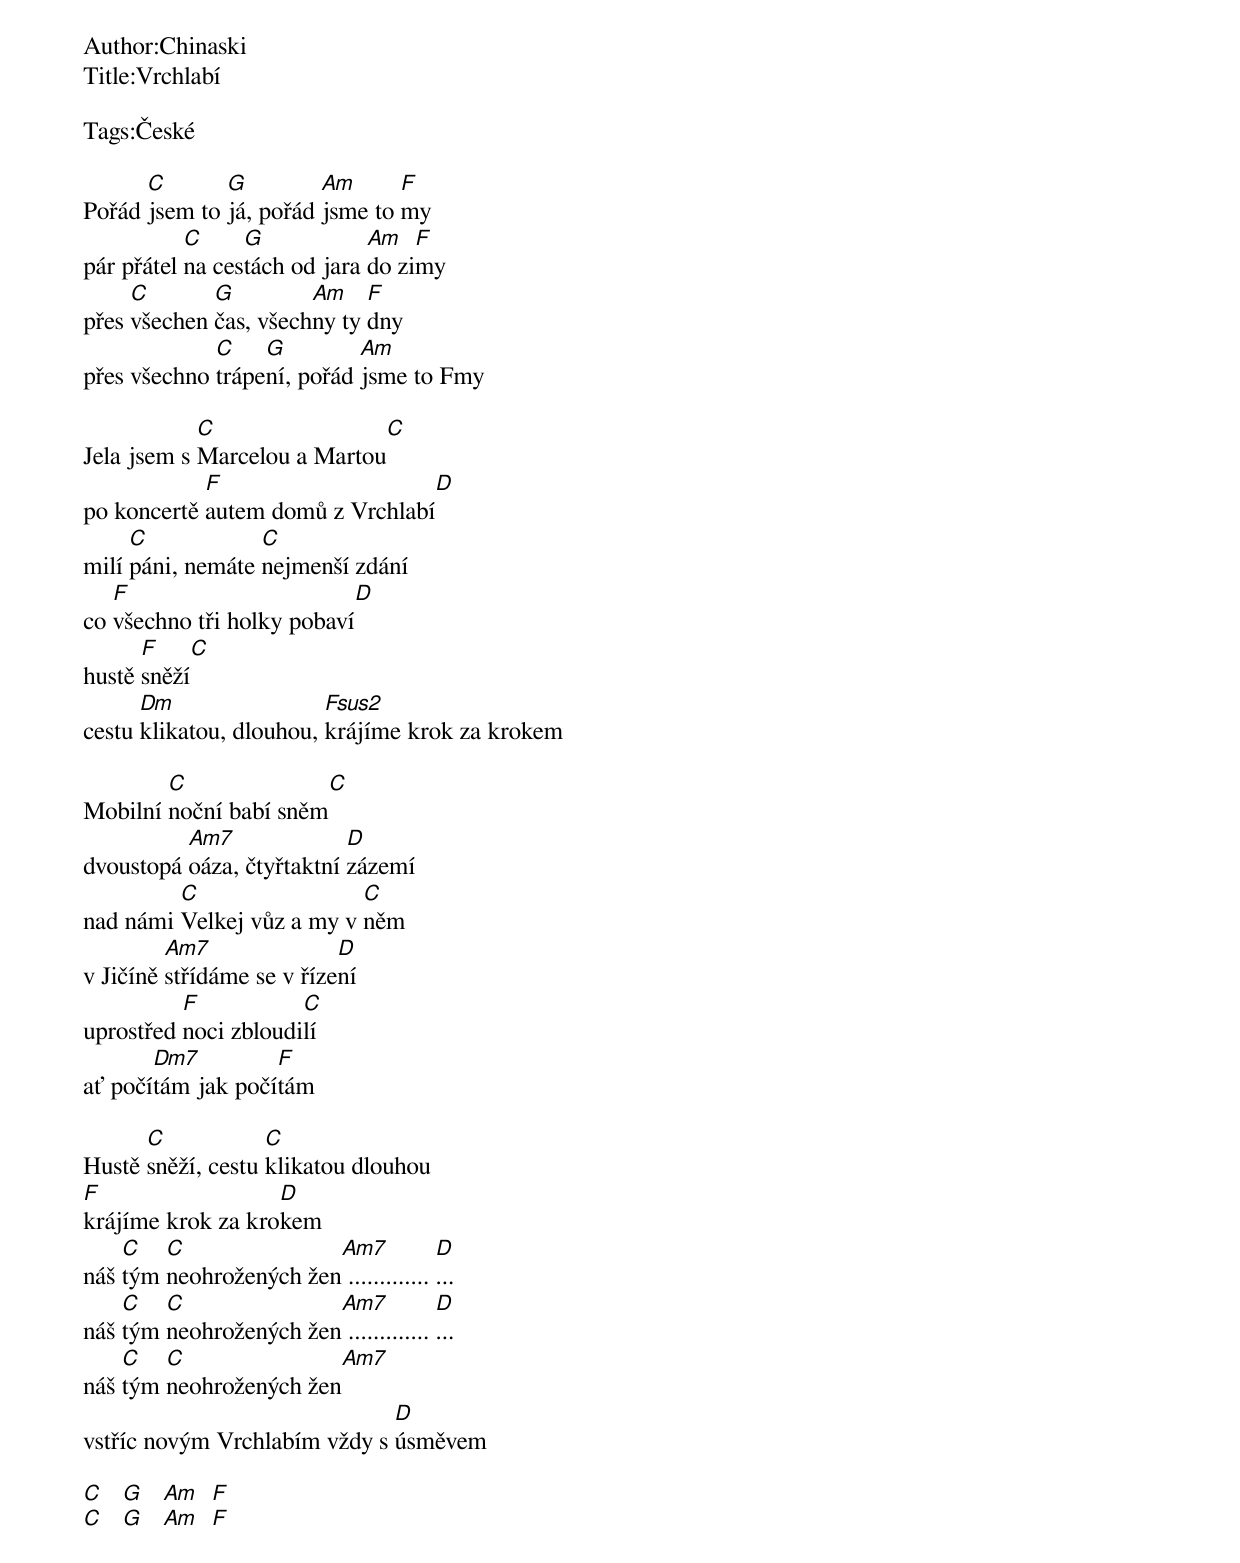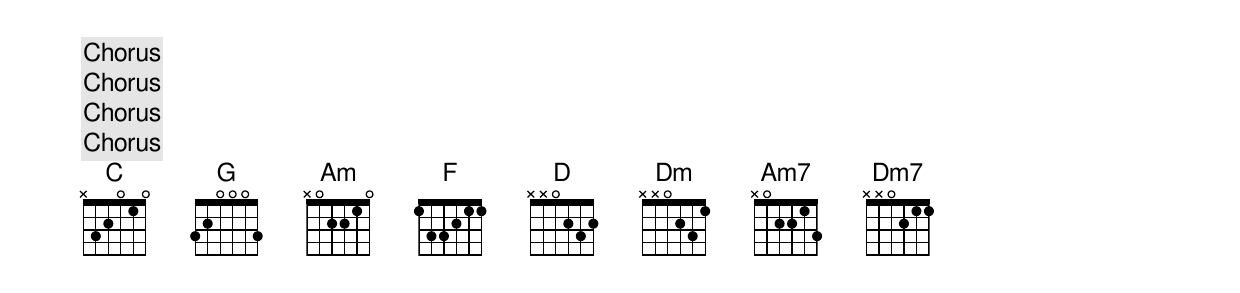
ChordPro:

Author:Chinaski
Title:Vrchlabí

Tags:České

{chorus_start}
Pořád [C]jsem to [G]já, pořád [Am]jsme to [F]my
pár přátel [C]na ces[G]tách od jara [Am]do zi[F]my
přes [C]všechen [G]čas, všech[Am]ny ty [F]dny
přes všechno [C]trápe[G]ní, pořád [Am]jsme to Fmy
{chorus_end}

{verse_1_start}
Jela jsem s [C]Marcelou a Martou[C]
po koncertě [F]autem domů z Vrchlabí[D]
milí [C]páni, nemáte [C]nejmenší zdání
co [F]všechno tři holky pobaví[D]
hustě [F]sněží[C]
cestu [Dm]klikatou, dlouhou, [Fsus2]krájíme krok za krokem
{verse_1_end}

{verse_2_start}
Mobilní [C]noční babí sněm[C]
dvoustopá [Am7]oáza, čtyřtaktní [D]zázemí
nad námi [C]Velkej vůz a my v [C]něm
v Jičíně [Am7]střídáme se v říze[D]ní
uprostřed [F]noci zbloudi[C]lí
ať počí[Dm7]tám jak počí[F]tám
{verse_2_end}

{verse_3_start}
Hustě [C]sněží, cestu [C]klikatou dlouhou
[F]krájíme krok za kro[D]kem
náš [C]tým [C]neohrožených žen[Am7] ............. [D]...
náš [C]tým [C]neohrožených žen[Am7] ............. [D]...
náš [C]tým [C]neohrožených žen[Am7]
vstříc novým Vrchlabím vždy s [D]úsměvem
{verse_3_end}

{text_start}
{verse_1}
[C]   [G]   [Am]  [F]
[C]   [G]   [Am]  [F]
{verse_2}
{chorus}
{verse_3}
{chorus}
{chorus}
{chorus}
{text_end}
